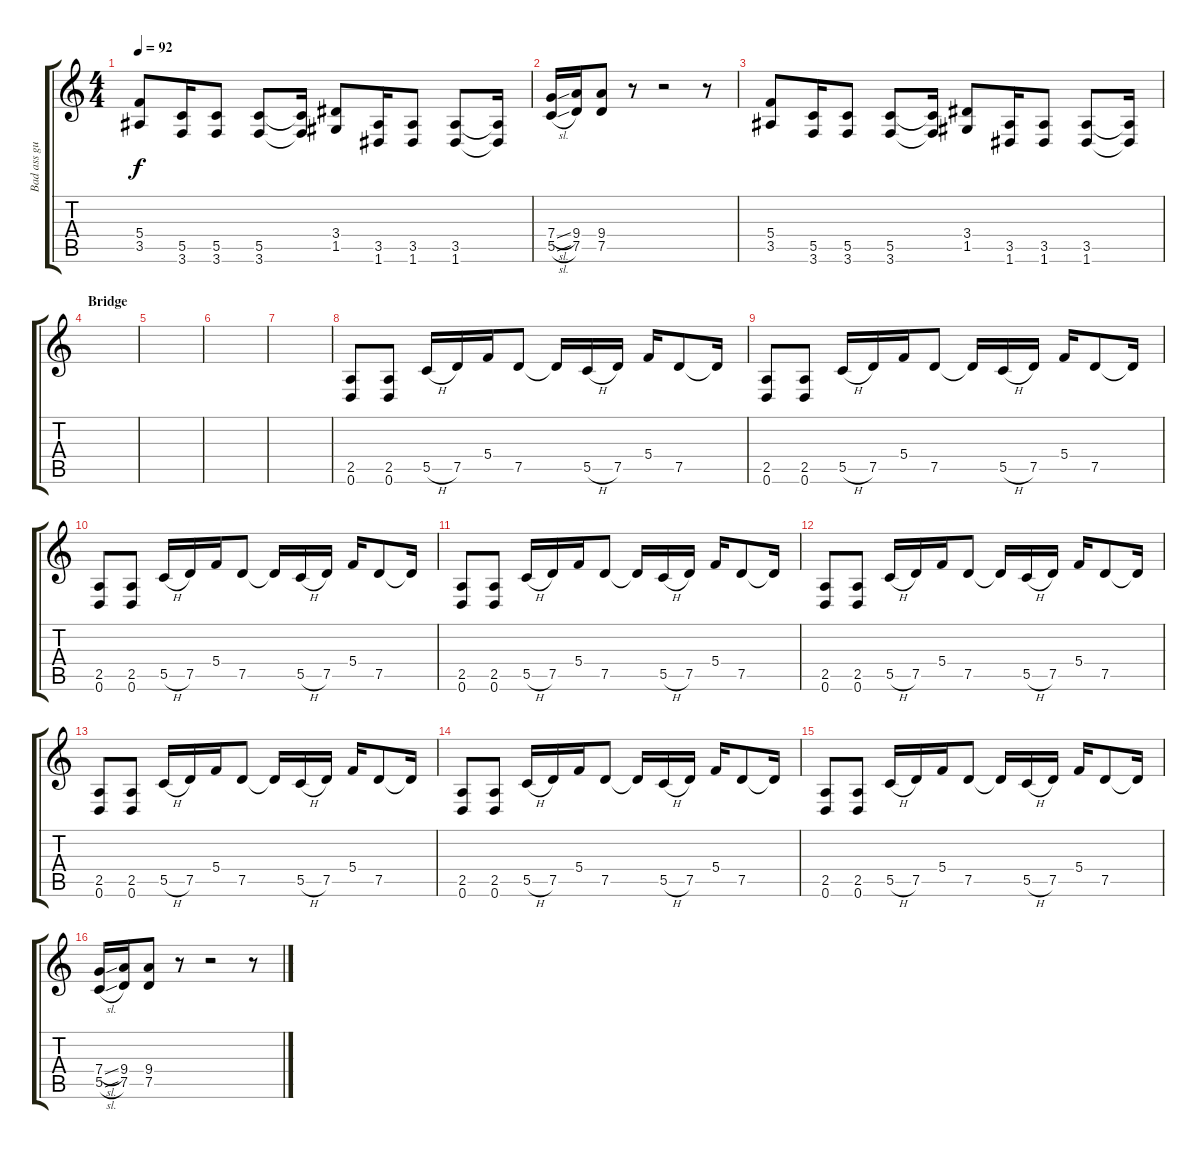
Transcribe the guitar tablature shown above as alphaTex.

\track ("Bad ass guitar 2" "Bad ass gu") {instrument distortionguitar}
\staff {score tabs}
\tuning (D4 A3 F3 C3 G2 D2) {hide}
\ts (4 4)
\tempo 92
\clef g2
\ks c
(5.4 3.5).8{dy f} (5.5 3.6).16 (5.5 3.6).8 (5.5 3.6).8 (5.5{t} 3.6{t}).16 (3.4 1.5).8 (3.5 1.6).16 (3.5 1.6).8 (3.5 1.6).8 (3.5{t} 1.6{t}).16 |
(7.4{sl} 5.5{sl}).16 (9.4 7.5).16 (9.4 7.5).8 r.8 r.2 r.8 |
(5.4 3.5).8 (5.5 3.6).16 (5.5 3.6).8 (5.5 3.6).8 (5.5{t} 3.6{t}).16 (3.4 1.5).8 (3.5 1.6).16 (3.5 1.6).8 (3.5 1.6).8 (3.5{t} 1.6{t}).16 |
\section ("" "Bridge")
|
|
|
|
(2.5 0.6).8 (2.5 0.6).8 5.5{h}.16 7.5.16 5.4.16 7.5.8 7.5{t}.16 5.5{h}.16 7.5.16 5.4.16 7.5.8 7.5{t}.16 |
(2.5 0.6).8 (2.5 0.6).8 5.5{h}.16 7.5.16 5.4.16 7.5.8 7.5{t}.16 5.5{h}.16 7.5.16 5.4.16 7.5.8 7.5{t}.16 |
(2.5 0.6).8 (2.5 0.6).8 5.5{h}.16 7.5.16 5.4.16 7.5.8 7.5{t}.16 5.5{h}.16 7.5.16 5.4.16 7.5.8 7.5{t}.16 |
(2.5 0.6).8 (2.5 0.6).8 5.5{h}.16 7.5.16 5.4.16 7.5.8 7.5{t}.16 5.5{h}.16 7.5.16 5.4.16 7.5.8 7.5{t}.16 |
(2.5 0.6).8 (2.5 0.6).8 5.5{h}.16 7.5.16 5.4.16 7.5.8 7.5{t}.16 5.5{h}.16 7.5.16 5.4.16 7.5.8 7.5{t}.16 |
(2.5 0.6).8 (2.5 0.6).8 5.5{h}.16 7.5.16 5.4.16 7.5.8 7.5{t}.16 5.5{h}.16 7.5.16 5.4.16 7.5.8 7.5{t}.16 |
(2.5 0.6).8 (2.5 0.6).8 5.5{h}.16 7.5.16 5.4.16 7.5.8 7.5{t}.16 5.5{h}.16 7.5.16 5.4.16 7.5.8 7.5{t}.16 |
(2.5 0.6).8 (2.5 0.6).8 5.5{h}.16 7.5.16 5.4.16 7.5.8 7.5{t}.16 5.5{h}.16 7.5.16 5.4.16 7.5.8 7.5{t}.16 |
(7.4{sl} 5.5{sl}).16 (9.4 7.5).16 (9.4 7.5).8 r.8 r.2 r.8
